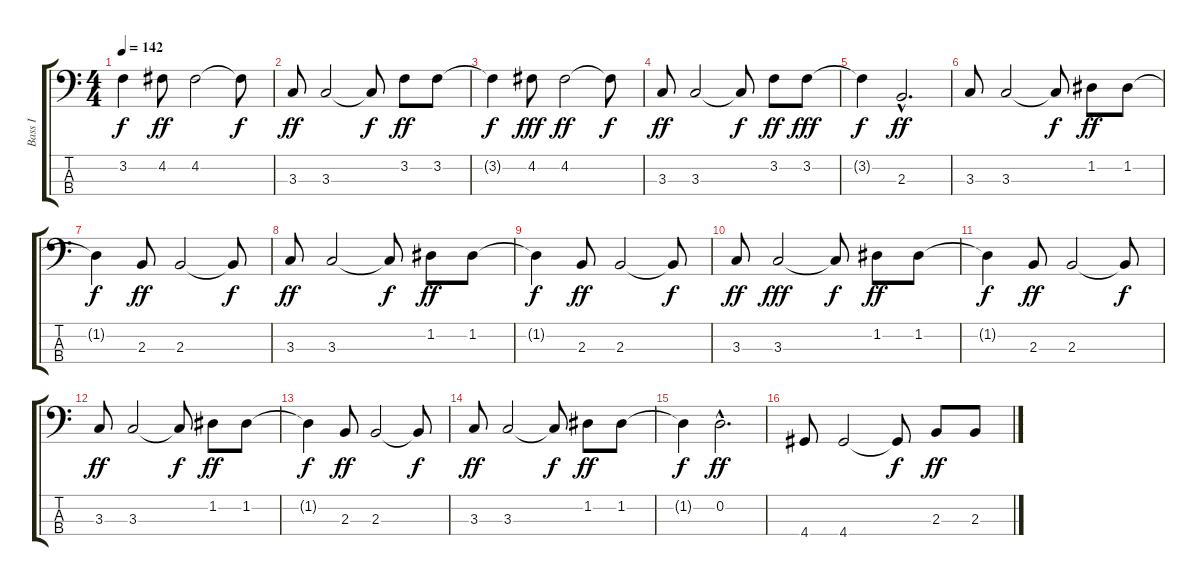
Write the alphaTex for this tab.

\track ("Bass I" "Bass I") {instrument electricbasspick}
\staff {score tabs}
\tuning (G2 D2 A1 E1) {hide}
\ts (4 4)
\tempo 142
\clef f4
\ks c
3.2{t}.4{dy f} 4.2.8{dy ff} 4.2.2 4.2{t}.8{dy f} |
3.3.8{dy ff} 3.3.2 3.3{t}.8{dy f} 3.2.8{dy ff} 3.2.8 |
3.2{t}.4{dy f} 4.2.8{dy fff} 4.2.2{dy ff} 4.2{t}.8{dy f} |
3.3.8{dy ff} 3.3.2 3.3{t}.8{dy f} 3.2.8{dy ff} 3.2.8{dy fff} |
3.2{t}.4{dy f} 2.3{hac}.2{d dy ff} |
3.3.8 3.3.2 3.3{t}.8{dy f} 1.2.8{dy ff} 1.2.8 |
1.2{t}.4{dy f} 2.3.8{dy ff} 2.3.2 2.3{t}.8{dy f} |
3.3.8{dy ff} 3.3.2 3.3{t}.8{dy f} 1.2.8{dy ff} 1.2.8 |
1.2{t}.4{dy f} 2.3.8{dy ff} 2.3.2 2.3{t}.8{dy f} |
3.3.8{dy ff} 3.3.2{dy fff} 3.3{t}.8{dy f} 1.2.8{dy ff} 1.2.8 |
1.2{t}.4{dy f} 2.3.8{dy ff} 2.3.2 2.3{t}.8{dy f} |
3.3.8{dy ff} 3.3.2 3.3{t}.8{dy f} 1.2.8{dy ff} 1.2.8 |
1.2{t}.4{dy f} 2.3.8{dy ff} 2.3.2 2.3{t}.8{dy f} |
3.3.8{dy ff} 3.3.2 3.3{t}.8{dy f} 1.2.8{dy ff} 1.2.8 |
1.2{t}.4{dy f} 0.2{hac}.2{d dy ff} |
4.4.8 4.4.2 4.4{t}.8{dy f} 2.3.8{dy ff} 2.3.8
